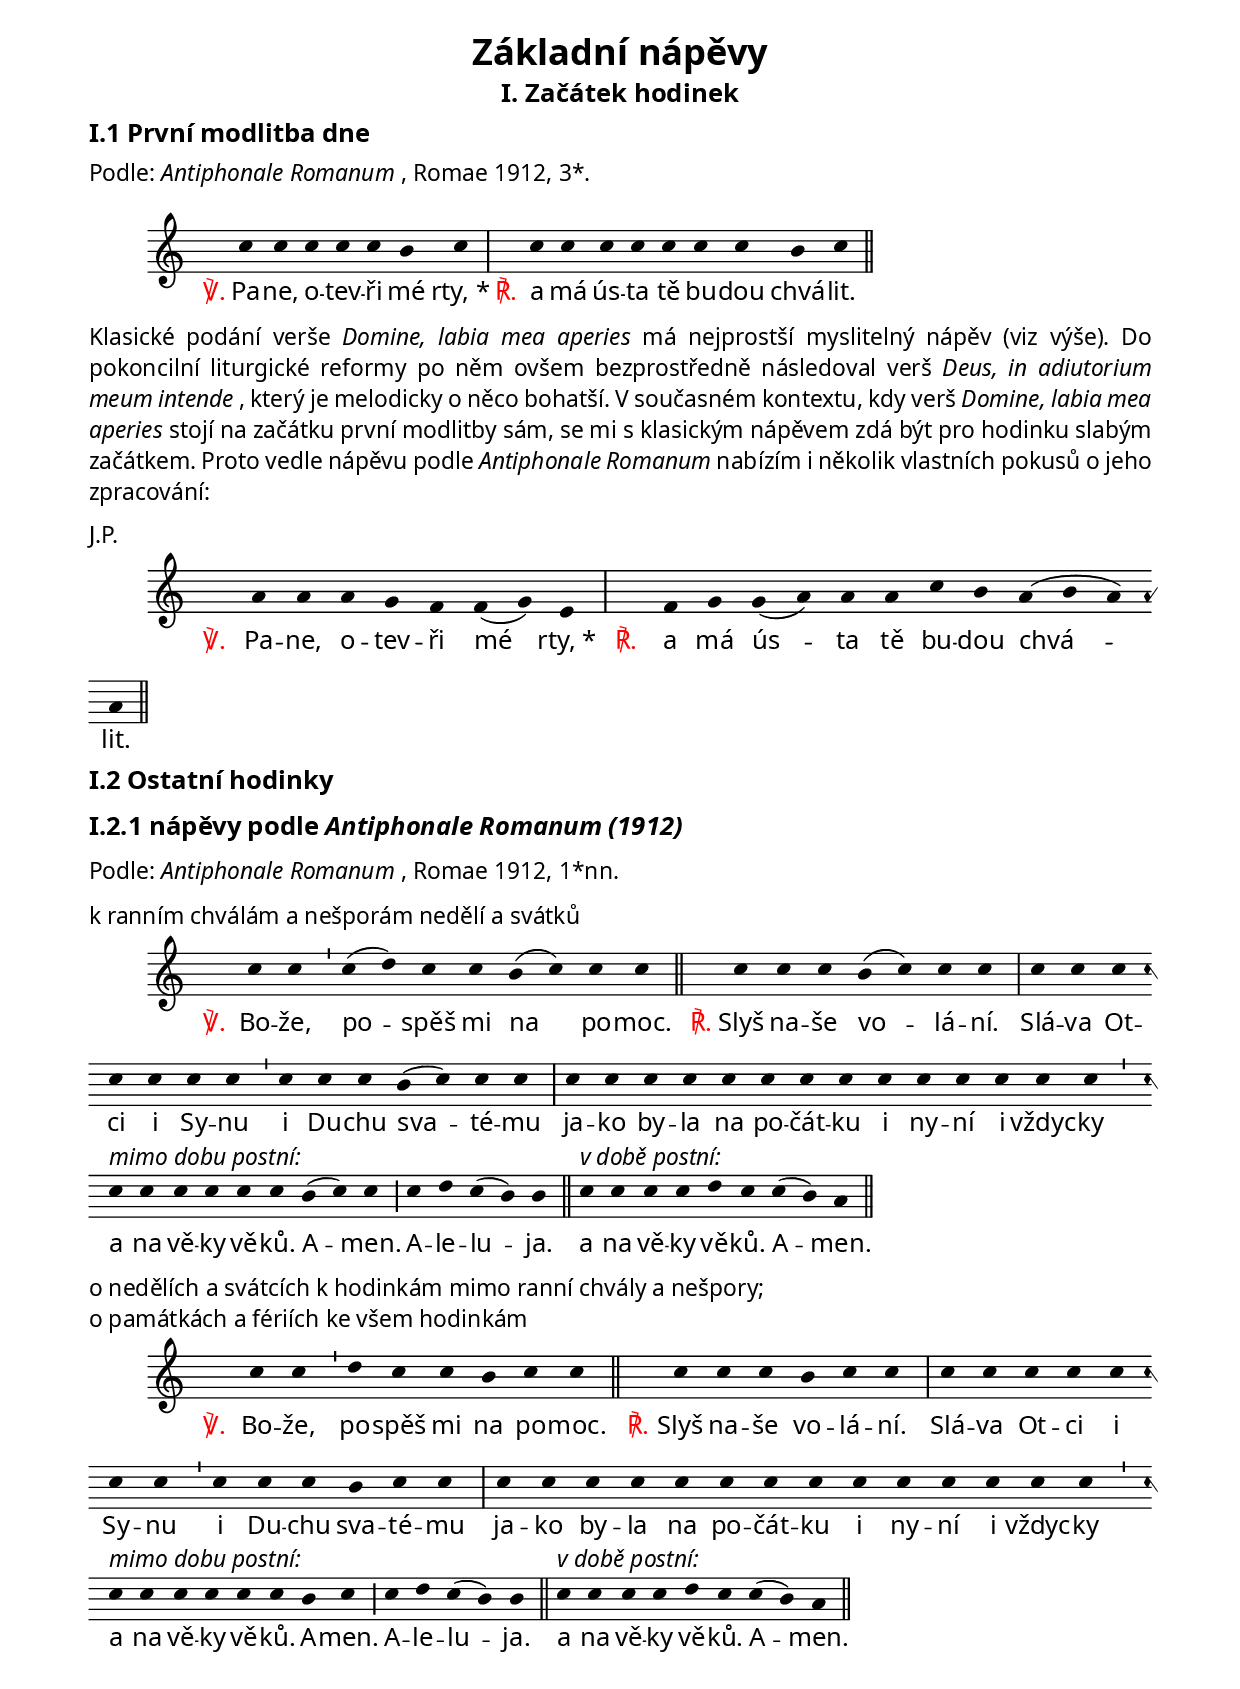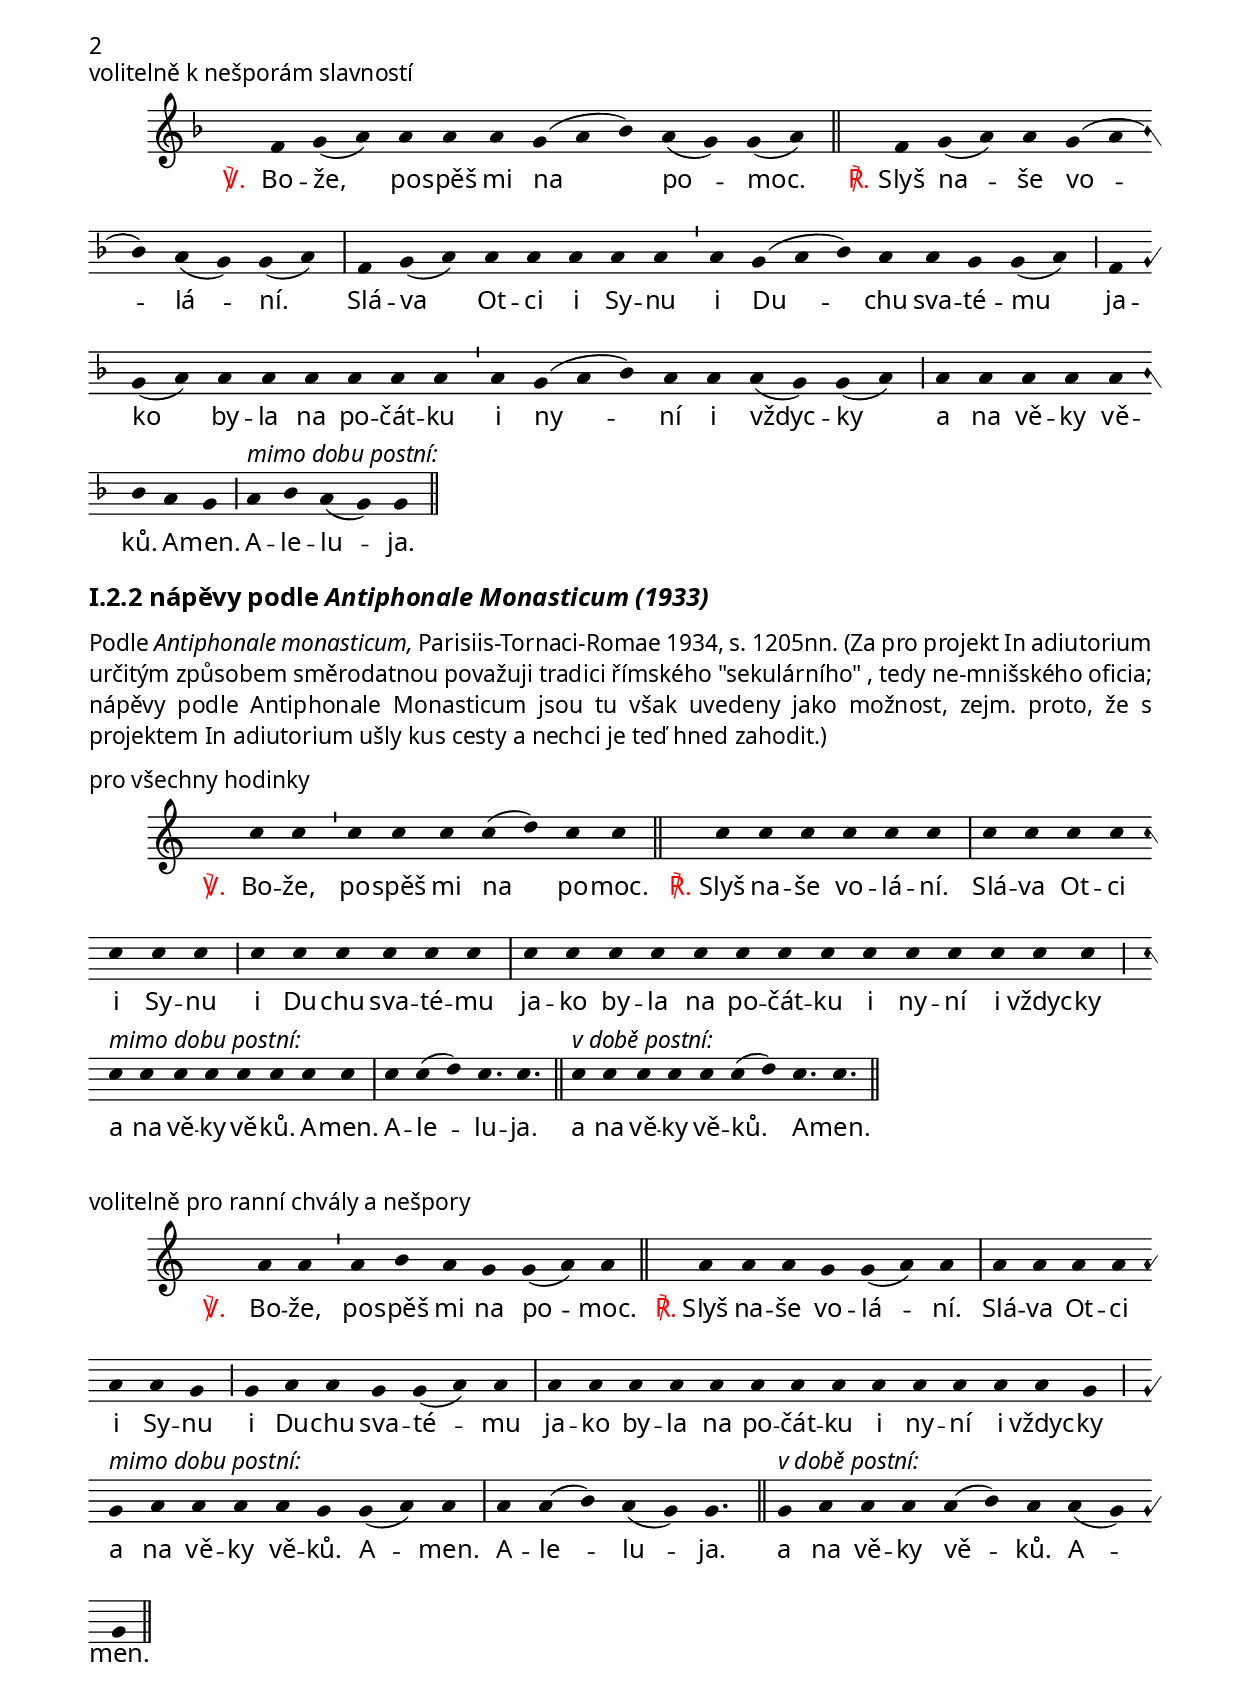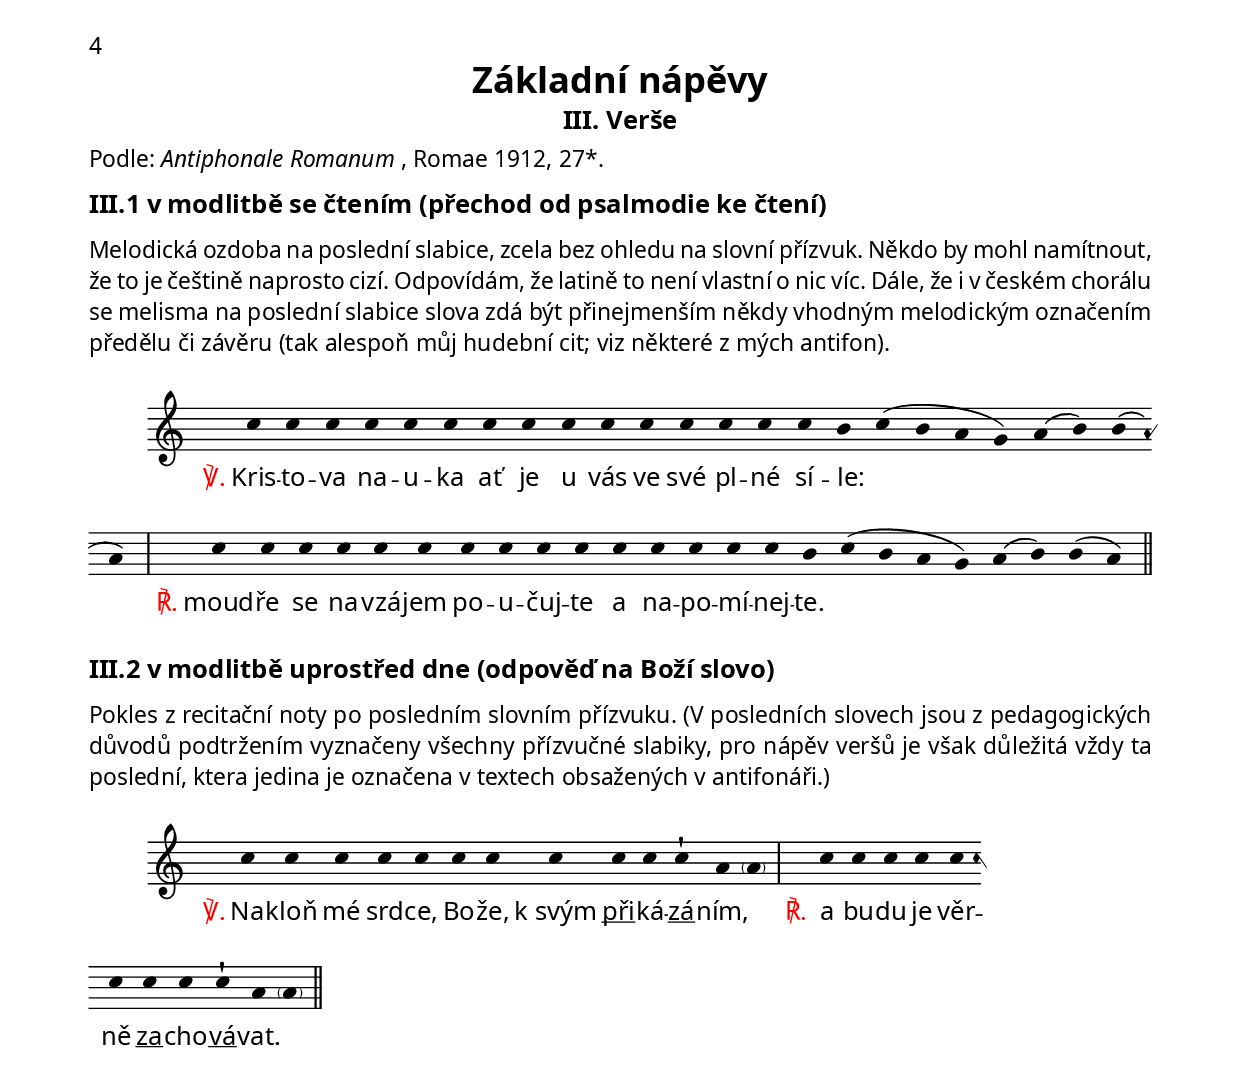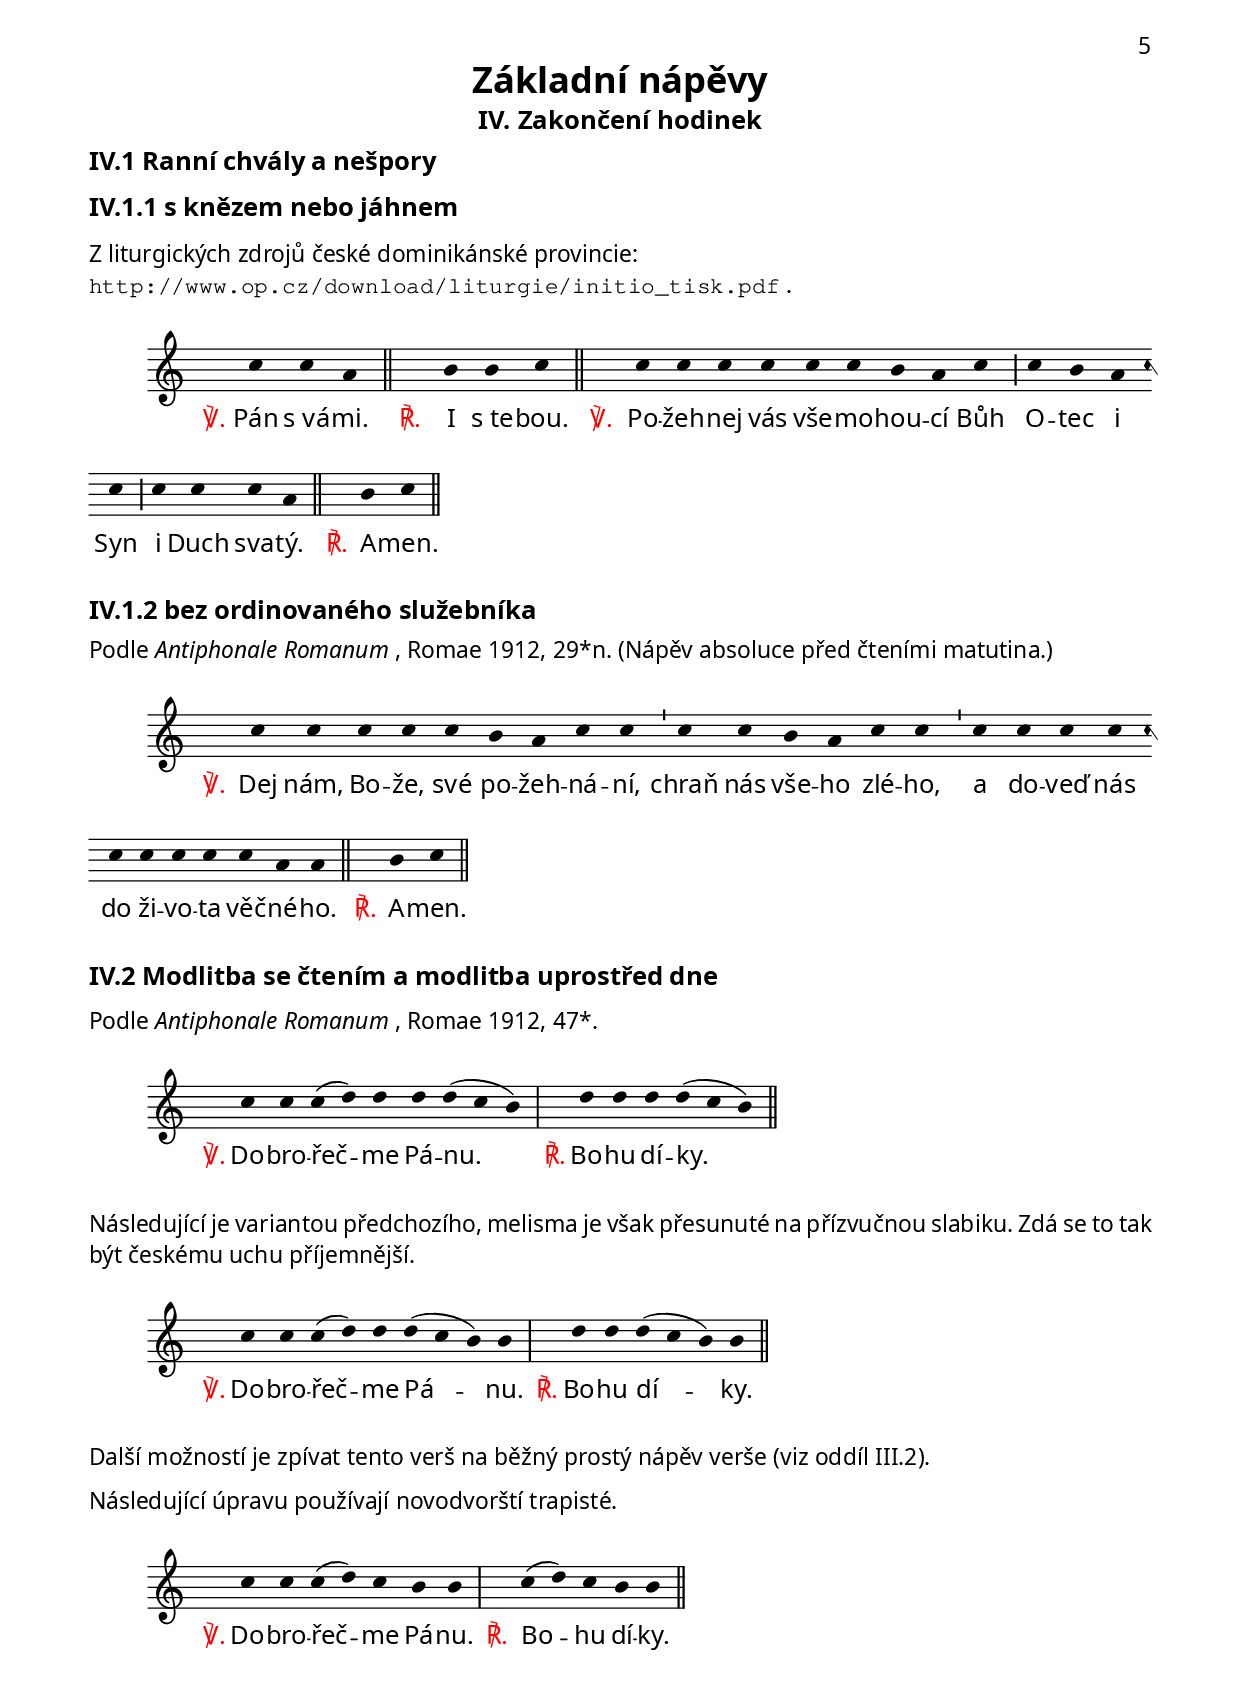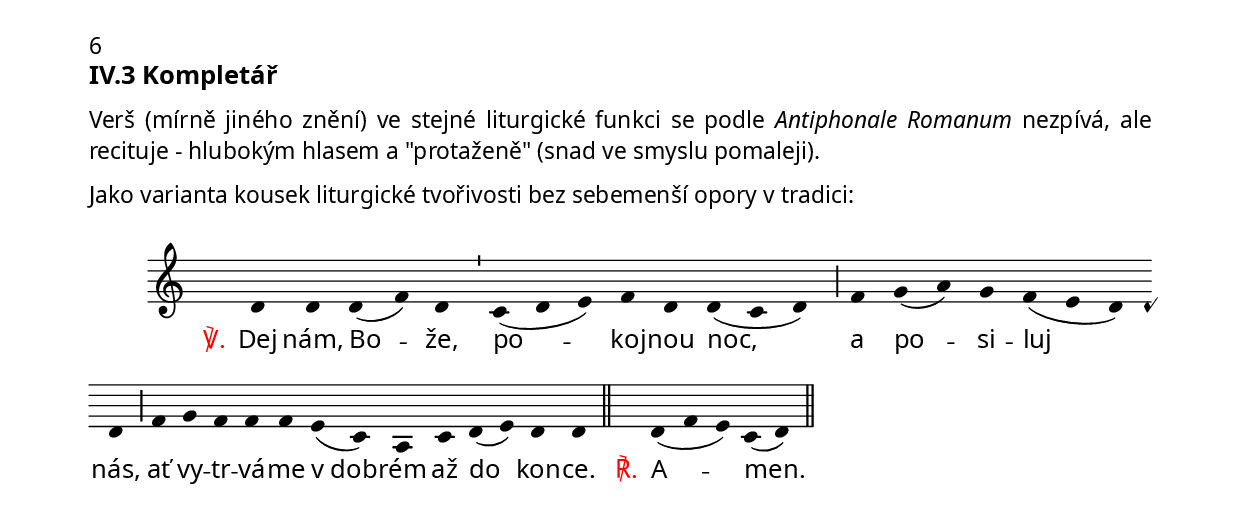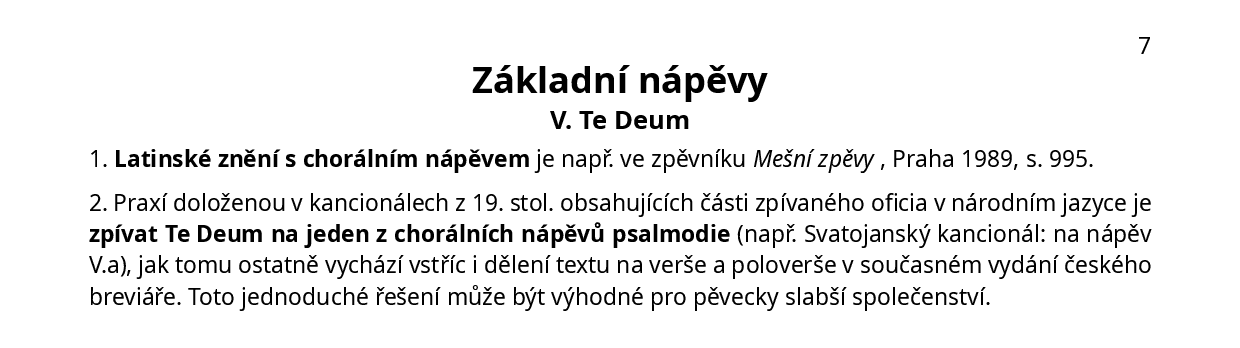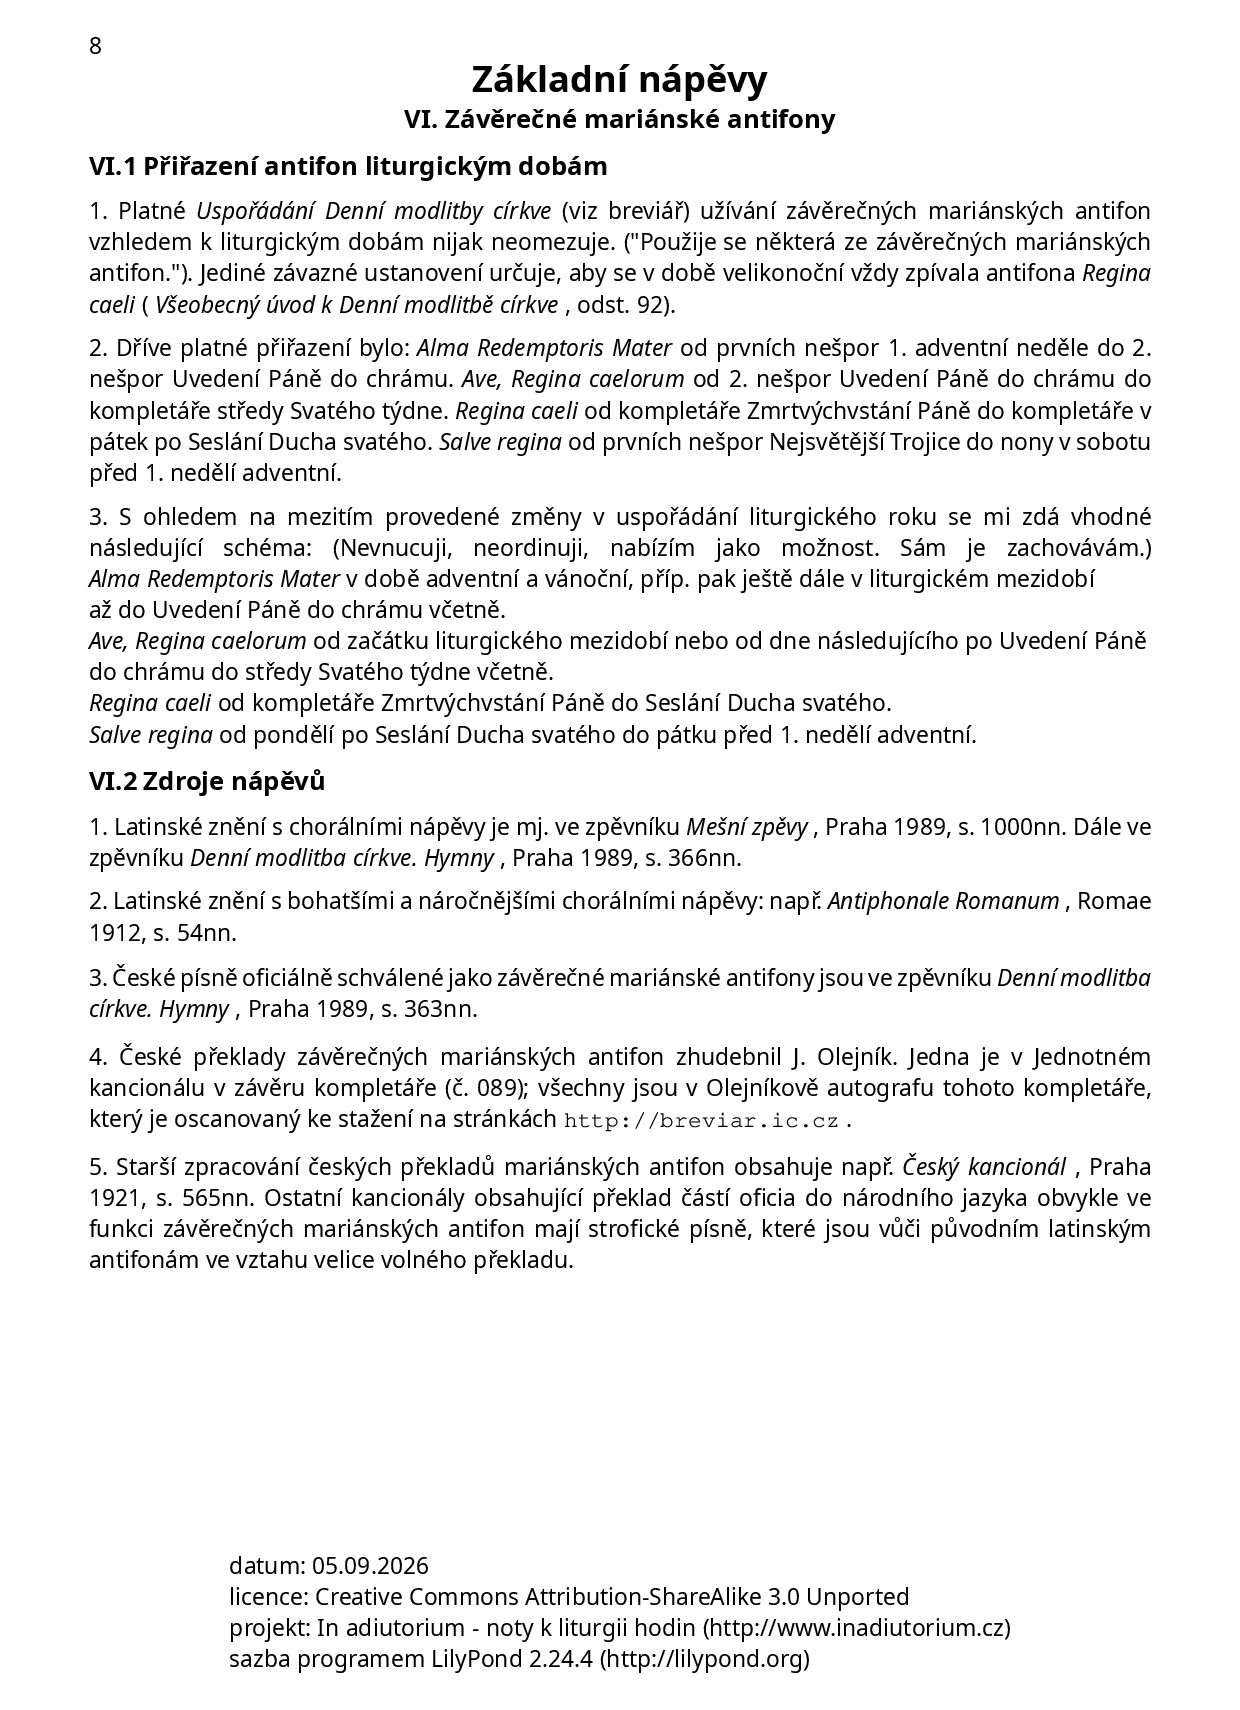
\version "2.15.40"

\include "spolecne.ly"

\header {
  title = "Základní nápěvy"
}

#(define-markup-command (sekce layout props obsah)(markup?)
   "Nadpis sekce"
   (interpret-markup layout props
		     (markup #:bold
			     #:large obsah)))

paneOtevri = \lyricmode {
  \Verse Pa -- ne, o -- tev -- ři mé rty,_*
  \Response a má ús -- ta tě bu -- dou chvá -- lit.
}

uvodniVers = \lyricmode {
  \Verse Bo -- že, po -- spěš mi na po -- moc.
  \Response Slyš na -- še vo -- lá -- ní.
  Slá -- va Ot -- ci i Sy -- nu
  i Du -- chu sva -- té -- mu
  ja -- ko by -- la na po -- čát -- ku i ny -- ní i vždyc -- ky
  a na vě -- ky vě -- ků. A -- men.
  A -- le -- lu -- ja.
  a na vě -- ky vě -- ků. A -- men.
}

\bookpart {
  \header {
    subtitle = "I. Začátek hodinek"
  }
  
  \markup\sekce{I.1 První modlitba dne}
  
  \markup{Podle: \italic{Antiphonale Romanum}, Romae 1912, 3*.}
  
  \score {
    \relative c'' {
      \choralniRezim
      \neviditelna c
      c4 c c c c b c \barMax
      \neviditelna c
      c c c c c c c b c \barFinalis
    }
    \addlyrics {
      \paneOtevri
    }
    \header {
      piece = ""
      fons = "Antiphonale Romanum 1912, 3*"
    }
  }
  
  \markup\justify{
    Klasické podání verše \italic{Domine, labia mea aperies}
    má nejprostší myslitelný nápěv (viz výše).
    Do pokoncilní liturgické reformy po něm ovšem bezprostředně
    následoval verš \italic{Deus, in adiutorium meum intende},
    který je melodicky o něco bohatší.
    V současném kontextu, kdy verš \italic{Domine, labia mea aperies}
    stojí na začátku první modlitby sám, se mi s klasickým
    nápěvem zdá být pro hodinku slabým začátkem.
    Proto vedle nápěvu podle \italic{Antiphonale Romanum} 
    nabízím i několik vlastních pokusů o jeho zpracování:
  }
  
  %{
  \score {
    \relative c' {
      \choralniRezim
      \neviditelna f
      f4 g a a a a( b g) g( a) \barMax
    }
    \addlyrics {
      \paneOtevri
    }
    \header {
      piece = "J.P."
    }
  }
  %}
  
  \score {
    \relative c'' {
      \choralniRezim
      \neviditelna a
      a4 a a g f f( g) e \barMax
      \neviditelna e
      f g g( a) a a c b a( b a) a \barFinalis
    }
    \addlyrics {
      \paneOtevri
    }
    \header {
      piece = "J.P."
    }
  }
  
  \markup\sekce{I.2 Ostatní hodinky}
  
  \markup\sekce{I.2.1 nápěvy podle \italic{Antiphonale Romanum (1912)}}
  
  \markup{Podle: \italic{Antiphonale Romanum}, Romae 1912, 1*nn.}
  
  \score {
    \relative c'' {
      \choralniRezim
      \neviditelna c
      c4 c \barMin c( d) c c b( c) c c \barFinalis
      \neviditelna c
      c c c b( c) c c \barMax
      c c c c c c c \barMin c c c b( c) c c \barMax
      c c c c c c c c c c c c c c \barMin \break
      c^\markup\italic{mimo dobu postní:} c c c c c b( c) c \barMaior
      c d c( b) b \barFinalis
      c^\markup\italic{v době postní:} c c c d c c( b) a \barFinalis
    }
    \addlyrics {
      \uvodniVers
    }
    \header {
      id = ""
      piece = "k ranním chválám a nešporám nedělí a svátků"
    }
  }
  
  \score {
    \relative c'' {
      \choralniRezim
      \neviditelna c
      c4 c \barMin d c c b c c \barFinalis
      \neviditelna c
      c c c b c c \barMax
      c c c c c c c \barMin c c c b c c \barMax
      c c c c c c c c c c c c c c \barMin \break
      
      c^\markup\italic{mimo dobu postní:} c c c c c b c \barMaior
      c d c( b) b \barFinalis
      c^\markup\italic{v době postní:} c c c d c c( b) a \barFinalis
    }
    \addlyrics {
      \uvodniVers
    }
    \header {
      id = ""
      piece = \markup\column{"o nedělích a svátcích k hodinkám mimo ranní chvály a nešpory;"
                             "o památkách a fériích ke všem hodinkám"}
    }
  }
  
  \pageBreak
  
  \score {
    \relative c' {
      \choralniRezim
      \key f \major
      
      \neviditelna f
      f4 g( a) a a a g( a bes) a( g) g( a) \barFinalis
      \neviditelna f
      f4 g( a) a g( a bes) a( g) g( a) \barMax
      
      f4 g( a) a a a a a \barMin
      a g( a bes) a a g g( a) \barMaior
      f4 g( a) a a a a a a \barMin a g( a bes) a a a( g) g( a) \barMaior
      a a a a a bes a g \barMaior
      a^\markup\italic{mimo dobu postní:} bes a( g) g \barFinalis
    }
    \addlyrics {
      \uvodniVers
    }
    \header {
      id = ""
      piece = "volitelně k nešporám slavností"
    }
  }
  
  \markup\sekce{I.2.2 nápěvy podle \italic{Antiphonale Monasticum (1933)}}
  
  \markup\justify{
    Podle \italic{Antiphonale monasticum,} Parisiis-Tornaci-Romae 1934, s. 1205nn.
    (Za pro projekt In adiutorium určitým způsobem směrodatnou považuji
    tradici římského "\"sekulárního\"", tedy ne-mnišského oficia;
    nápěvy podle Antiphonale Monasticum jsou tu však uvedeny jako možnost,
    zejm. proto, že s projektem In adiutorium ušly kus cesty a nechci je teď
    hned zahodit.)
  }
  
  \score {
    \relative c'' {
      \choralniRezim
      \neviditelna c
      c4 c \barMin c c c c( d) c c \barFinalis
      
      \neviditelna c
      c c c c c c \barMax
      
      c c c c c c c \barMaior
      c c c c c c \barMax
      c c c c c c c c c c c c c c \barMaior \break
      
      c^\markup\italic{mimo dobu postní:} c c c c c c c \barMax
      c c( d) c4. c \barFinalis
      
      c4^\markup\italic{v době postní:} c c c c c( d) c4. c \barFinalis
    }
    \addlyrics {
      \uvodniVers
    }
    \header {
      piece = "pro všechny hodinky"
    }
  }
  
  \score {
    \relative c'' {
      \choralniRezim
      \neviditelna a
      a4 a \barMin a b a g g( a) a \barFinalis
      
      \neviditelna a
      a a a g g( a) a \barMax
      a a a a a a g \barMaior g a a g g( a) a \barMax
      a a a a a a a a a a a a a g \barMaior \break
      
      g^\markup\italic{mimo dobu postní:} a a a a g g( a) a \barMax
      a a( b) a( g) g4. \barFinalis
      
      g4^\markup\italic{v době postní:} a a a a( b) a a( g) g \barFinalis
    }
    \addlyrics {
      \uvodniVers
    }
    \header {
      piece = "volitelně pro ranní chvály a nešpory"
    }
  }
}

\bookpart {
  \header {
    subtitle = "II. Nápěvy psalmodie"
  }
  
  \markup\sekce{modus I}
  
  \markup\sekce{modus II}
  
  \markup\sekce{modus III}
  
  \markup\sekce{modus IV}
  
  \markup\sekce{modus V}
  
  \markup\sekce{modus VI}
  
  \markup\sekce{modus VII}
  
  \markup\sekce{modus VIII}
  
  \markup\sekce{peregrinus}
  
  \markup\sekce{in directum}
  
  \markup\sekce{paschalis}
}

\bookpart {
  \header {
    subtitle = "III. Verše"
  }
  
  \markup{Podle: \italic{Antiphonale Romanum}, Romae 1912, 27*.}
  
  \markup\sekce{III.1 v modlitbě se čtením (přechod od psalmodie ke čtení)}
  
  \markup\justify{
    Melodická ozdoba na poslední slabice, zcela bez ohledu na slovní
    přízvuk. Někdo by mohl namítnout, že to je češtině naprosto cizí.
    Odpovídám, že latině to není vlastní o nic víc. Dále, že i v českém
    chorálu se melisma na poslední slabice slova zdá být 
    přinejmenším někdy vhodným
    melodickým označením předělu či závěru (tak alespoň můj hudební
    cit; viz některé z mých antifon).
  }
  
  \score {
    \relative c'' {
      \choralniRezim
      \neviditelna c 
      c4 c c c c c c c c c c c c c c b c( b a g) a( b) b( a) \barMax
      \neviditelna c 
      c c c c c c c c c c c c c c c b c( b a g) a( b) b( a) \barFinalis
    }
    \addlyrics {
      \Verse Kris -- to -- va na -- u -- ka ať je u vás ve své pl -- né sí -- le: _ _ _
      \Response moud -- ře se na -- vzá -- jem po -- u -- čuj -- te a na -- po -- mí -- nej -- te.
    }
    \layout {
      ragged-last = ##f
    }
  }
  
  \markup\sekce{III.2 v modlitbě uprostřed dne (odpověď na Boží slovo)}
  
  \markup\justify{
    Pokles z recitační noty po posledním slovním přízvuku. 
    (V posledních slovech jsou z pedagogických důvodů
    podtržením vyznačeny všechny přízvučné slabiky, pro nápěv veršů
    je však důležitá vždy ta poslední, ktera jedina je označena v textech
    obsažených v antifonáři.)
  }
  
  \score {
    \relative c'' {
      \choralniRezim
      \neviditelna c 
      c4 c c c c c c c c c c-| a \parenthesize a \barMax
      \neviditelna c 
      c4 c c c c c c c c-| a \parenthesize a \barFinalis
    }
    \addlyrics {
      \Verse Na -- kloň mé srd -- ce, Bo -- že, k_svým \markup\underline{při} -- ká -- \markup\underline{zá} -- ním, \skip 1
      \Response a bu -- du je věr -- ně \markup\underline{za} -- cho -- \markup\underline{vá} -- vat.
    }
    \layout {
      ragged-right = ##t
    }
  }
}

\bookpart {
  \header {
    subtitle = "IV. Zakončení hodinek"
  }
  
  \markup\sekce{IV.1 Ranní chvály a nešpory}
  
  \markup\sekce{IV.1.1 s knězem nebo jáhnem}
  
  \markup\wordwrap{Z liturgických zdrojů české dominikánské provincie: \typewriter{http://www.op.cz/download/liturgie/initio_tisk.pdf}.}
  
  \score {
    \transpose f' c'' { \relative c' {
      \choralniRezim
      \neviditelna f
      f4 f d \barFinalis
      \neviditelna f
      e e f \barFinalis
      \neviditelna f
      f f f f f f e d f \barMaior
      f e d f \barMaior
      f f f d \barFinalis
      \neviditelna f
      e f \barFinalis
    } }
    \addlyrics {
      \Verse Pán s_vá -- mi.
      \Response I s_te -- bou.
      \Verse Po -- žeh -- nej vás vše -- mo -- hou -- cí Bůh
      O -- tec i Syn
      i Duch sva -- tý.
      \Response A -- men.
    }
    \header {
      fons = "dominikáni: http://www.op.cz/download/liturgie/initio_tisk.pdf"
      piece = ""
    }
  }

  \markup\sekce{IV.1.2 bez ordinovaného služebníka}
  
  \markup{Podle \italic{Antiphonale Romanum}, Romae 1912, 29*n. (Nápěv absoluce před čteními matutina.)}
  
  \score {
    \relative c'' {
      \choralniRezim
      \neviditelna c
      c4 c c c c b a c c \barMin 
      c c b a c c \barMin
      c c c c c c c c c a a \barFinalis
      \neviditelna c
      b c \barFinalis
    }
    \addlyrics {
      \Verse Dej nám, Bo -- že, své po -- žeh -- ná -- ní,
      chraň nás vše -- ho zlé -- ho,
      a do -- veď nás do ži -- vo -- ta věč -- né -- ho.
      \Response A -- men.
    }
    \header {
      fons = "podle Antiphonale Romanum 1912, 29*n, absoluce pred ctenimi matutina"
      piece = ""
    }
  }
  
  \markup\sekce{IV.2 Modlitba se čtením a modlitba uprostřed dne}
  
  \markup{Podle \italic{Antiphonale Romanum}, Romae 1912, 47*.}
  
  \score {
    \relative c'' {
      \choralniRezim
      \neviditelna c c4 c c( d) d d d( c b) \barMax
      \neviditelna c d d d d( c b) \barFinalis
    }
    \addlyrics {
      \Verse Do -- bro -- řeč -- me Pá -- nu.
      \Response Bo -- hu dí -- ky.
    }
    \header {
      id = ""
      piece = ""
    }
  }
  
  \markup\justify{
    Následující je variantou předchozího, melisma je však
    přesunuté
    na přízvučnou slabiku.
    Zdá se to tak být českému uchu příjemnější.
  }
  
  \score {
    \relative c'' {
      \choralniRezim
      \neviditelna c c4 c c( d) d d( c b) b \barMax
      \neviditelna c d d d( c b) b \barFinalis
    }
    \addlyrics {
      \Verse Do -- bro -- řeč -- me Pá -- nu.
      \Response Bo -- hu dí -- ky.
    }
    \header {
      id = ""
      piece = ""
    }
  }
  
  \markup\justify{
    Další možností je zpívat tento verš na běžný prostý nápěv verše (viz oddíl III.2).
  }
  
  \markup\justify{
    Následující úpravu používají novodvorští trapisté.
  }
  
  \score {
    \relative c'' {
      \choralniRezim
      \neviditelna c c4 c c( d) c b b \barMax
      \neviditelna c c4( d) c b b \barFinalis
    }
    \addlyrics {
      \Verse Do -- bro -- řeč -- me Pá -- nu.
      \Response Bo -- hu dí -- ky.
    }
    \header {
      id = ""
      piece = ""
    }
  }
  
  \pageBreak
  
  \markup\sekce{IV.3 Kompletář}
  
  \markup\justify{
    Verš (mírně jiného znění) ve stejné liturgické funkci
    se podle \italic{Antiphonale Romanum} nezpívá, ale recituje -
    hlubokým hlasem a "\"protaženě\"" (snad ve smyslu pomaleji).
  }
  
  \markup\justify{
    Jako varianta kousek liturgické tvořivosti bez sebemenší 
    opory v tradici:
  }
  
  \score {
    \relative c' {
      \choralniRezim
      \neviditelna d
      d4 d d( f) d \barMin c( d e) f d d( c d) \barMaior
      f g( a) g f( e d) d \barMaior
      f g f f f e( c) a c d( e) d d \barFinalis
      
      \neviditelna d
      d( f e) c( d) \barFinalis
    }
    \addlyrics {
      \Verse Dej nám, Bo -- že, po -- koj -- nou noc,
      a po -- si -- luj nás,
      ať vy -- tr -- vá -- me v_dob -- rém až do kon -- ce.
      \Response A -- men.
    }
    \header {
      modus = "II"
      id = ""
      piece = ""
    }
  }
}

\bookpart {
  \header {
    subtitle = "V. Te Deum"
  }
  
  \markup\justify{
    1. \bold{Latinské znění s chorálním nápěvem} je např. ve zpěvníku
    \italic{Mešní zpěvy}, Praha 1989, s. 995.
  }
  
  \markup\justify{
    2. Praxí doloženou v kancionálech z 19. stol. obsahujících
    části zpívaného oficia v národním jazyce je \bold{zpívat "Te Deum"
    na jeden z chorálních nápěvů psalmodie}
    (např. Svatojanský kancionál: na nápěv V.a), jak tomu ostatně
    vychází vstříc i dělení textu na verše a poloverše
    v současném vydání českého breviáře.
    Toto jednoduché řešení může být výhodné pro pěvecky slabší
    společenství.
  }
  
  % chtelo by to vytvorit choralni zpracovani ceskeho textu
  % na zaklade latinskeho napevu;
  % to z Ceskeho kancionalu nepovazuji za pouzitelne
}

\bookpart {
  \header {
    subtitle = "VI. Závěrečné mariánské antifony"
  }
  
  \markup\sekce{VI.1 Přiřazení antifon liturgickým dobám}
  
  \markup\justify{
    1. Platné \italic{Uspořádání Denní modlitby církve} (viz breviář)
    užívání závěrečných mariánských antifon vzhledem k liturgickým
    dobám nijak neomezuje. "(\"Použije se" některá ze závěrečných
    mariánských "antifon.\")." Jediné závazné ustanovení určuje,
    aby se v době velikonoční vždy zpívala antifona
    \italic{Regina caeli} 
    (\italic{Všeobecný úvod k Denní modlitbě církve}, odst. 92).
  }
  \markup\justify{
    2. Dříve platné přiřazení bylo:
    \italic{Alma Redemptoris Mater}
    od prvních nešpor 1. adventní neděle 
    do 2. nešpor Uvedení Páně do chrámu.
    
    \italic{Ave, Regina caelorum}
    od 2. nešpor Uvedení Páně do chrámu
    do kompletáře středy Svatého týdne.
    
    \italic{Regina caeli}
    od kompletáře Zmrtvýchvstání Páně
    do kompletáře v pátek po Seslání Ducha svatého.
    
    \italic{Salve regina}
    od prvních nešpor Nejsvětější Trojice
    do nony v sobotu před 1. nedělí adventní.
  }
  
  \markup\justify{
    3. S ohledem na mezitím provedené změny v uspořádání liturgického roku
    se mi zdá vhodné následující schéma:
    (Nevnucuji, neordinuji, nabízím jako možnost. Sám je zachovávám.)
    
    \column{
      \line{\italic{Alma Redemptoris Mater}
      v době adventní a vánoční, příp. pak ještě dále v liturgickém mezidobí}
      \line{až do Uvedení Páně do chrámu včetně.}
      
      \line{\italic{Ave, Regina caelorum}
      od začátku liturgického mezidobí nebo od dne následujícího po
      Uvedení Páně}
      \line{do chrámu do středy Svatého týdne včetně.}
      
      \line{\italic{Regina caeli}
      od kompletáře Zmrtvýchvstání Páně
      do Seslání Ducha svatého.}
      
      \line{\italic{Salve regina}
      od pondělí po Seslání Ducha svatého
      do pátku před 1. nedělí adventní.}
    }
  }
  
  \markup\sekce{VI.2 Zdroje nápěvů}
  
  \markup\justify{
    1. Latinské znění s chorálními nápěvy je mj. ve zpěvníku
    \italic{Mešní zpěvy}, Praha 1989, s. 1000nn.
    Dále ve zpěvníku \italic{Denní modlitba církve. Hymny}, Praha 1989, s. 366nn.
  }
  
  \markup\justify{
    2. Latinské znění s bohatšími a náročnějšími chorálními nápěvy:
    např. \italic{Antiphonale Romanum}, Romae 1912, s. 54nn.
  }
  
  \markup\justify{
    3. České písně oficiálně schválené jako závěrečné mariánské antifony
    jsou ve zpěvníku \italic{Denní modlitba církve. Hymny}, Praha 1989, s. 363nn.
  }
  
  \markup\justify{
    4. České překlady závěrečných mariánských antifon zhudebnil J. Olejník.
    Jedna je v Jednotném kancionálu v závěru kompletáře (č. 089);
    všechny jsou v Olejníkově autografu tohoto kompletáře,
    který je oscanovaný ke stažení na stránkách \typewriter{http://breviar.ic.cz} .
  }
  
  \markup\justify{
    5. Starší zpracování českých překladů mariánských antifon obsahuje např. 
    \italic{Český kancionál}, Praha 1921, s. 565nn.
    Ostatní kancionály obsahující překlad částí oficia do národního jazyka
    obvykle ve funkci závěrečných mariánských antifon mají strofické
    písně, které jsou vůči původním latinským antifonám ve vztahu
    velice volného překladu.
  }
}